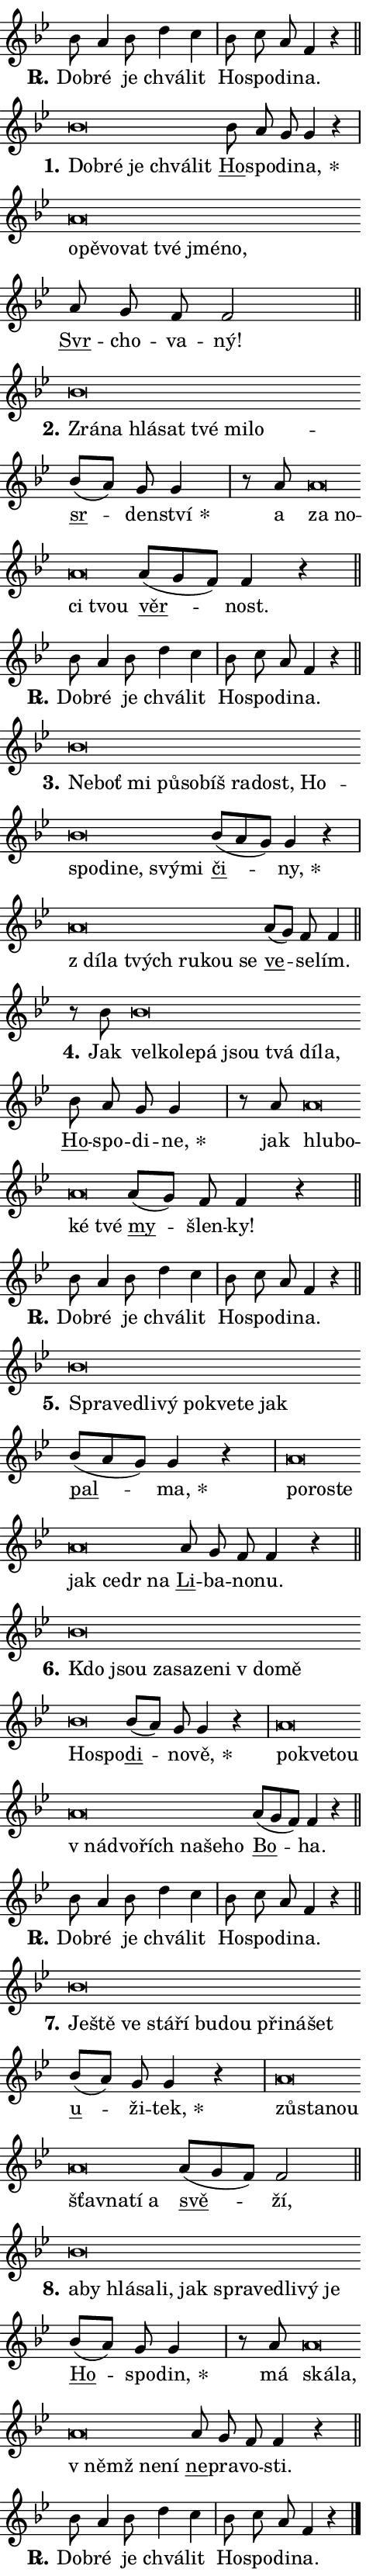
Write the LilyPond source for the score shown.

\version "2.24.0"
\header { tagline = "" }
\paper {
  indent = 0\cm
  top-margin = 0\cm
  right-margin = 0.13\cm % to fit lyric hyphens
  bottom-margin = 0\cm
  left-margin = 0\cm
  paper-width = 8\cm
  page-breaking = #ly:one-page-breaking
  system-system-spacing.basic-distance = #11
  score-system-spacing.basic-distance = #11
  ragged-last = ##f
}


%% Author: Thomas Morley
%% https://lists.gnu.org/archive/html/lilypond-user/2020-05/msg00002.html
#(define (line-position grob)
"Returns position of @var[grob} in current system:
   @code{'start}, if at first time-step
   @code{'end}, if at last time-step
   @code{'middle} otherwise
"
  (let* ((col (ly:item-get-column grob))
         (ln (ly:grob-object col 'left-neighbor))
         (rn (ly:grob-object col 'right-neighbor))
         (col-to-check-left (if (ly:grob? ln) ln col))
         (col-to-check-right (if (ly:grob? rn) rn col))
         (break-dir-left
           (and
             (ly:grob-property col-to-check-left 'non-musical #f)
             (ly:item-break-dir col-to-check-left)))
         (break-dir-right
           (and
             (ly:grob-property col-to-check-right 'non-musical #f)
             (ly:item-break-dir col-to-check-right))))
        (cond ((eqv? 1 break-dir-left) 'start)
              ((eqv? -1 break-dir-right) 'end)
              (else 'middle))))

#(define (tranparent-at-line-position vctor)
  (lambda (grob)
  "Relying on @code{line-position} select the relevant enry from @var{vctor}.
Used to determine transparency,"
    (case (line-position grob)
      ((end) (not (vector-ref vctor 0)))
      ((middle) (not (vector-ref vctor 1)))
      ((start) (not (vector-ref vctor 2))))))

noteHeadBreakVisibility =
#(define-music-function (break-visibility)(vector?)
"Makes @code{NoteHead}s transparent relying on @var{break-visibility}"
#{
  \override NoteHead.transparent =
    #(tranparent-at-line-position break-visibility)
#})

#(define delete-ledgers-for-transparent-note-heads
  (lambda (grob)
    "Reads whether a @code{NoteHead} is transparent.
If so this @code{NoteHead} is removed from @code{'note-heads} from
@var{grob}, which is supposed to be @code{LedgerLineSpanner}.
As a result ledgers are not printed for this @code{NoteHead}"
    (let* ((nhds-array (ly:grob-object grob 'note-heads))
           (nhds-list
             (if (ly:grob-array? nhds-array)
                 (ly:grob-array->list nhds-array)
                 '()))
           ;; Relies on the transparent-property being done before
           ;; Staff.LedgerLineSpanner.after-line-breaking is executed.
           ;; This is fragile ...
           (to-keep
             (remove
               (lambda (nhd)
                 (ly:grob-property nhd 'transparent #f))
               nhds-list)))
      ;; TODO find a better method to iterate over grob-arrays, similiar
      ;; to filter/remove etc for lists
      ;; For now rebuilt from scratch
      (set! (ly:grob-object grob 'note-heads)  '())
      (for-each
        (lambda (nhd)
          (ly:pointer-group-interface::add-grob grob 'note-heads nhd))
        to-keep))))

squashNotes = {
  \override NoteHead.X-extent = #'(-0.2 . 0.2)
  \override NoteHead.Y-extent = #'(-0.75 . 0)
  \override NoteHead.stencil =
    #(lambda (grob)
       (let ((pos (ly:grob-property grob 'staff-position)))
         (begin
           (if (< pos -7) (display "ERROR: Lower brevis then expected\n") (display ""))
           (if (<= pos -6) ly:text-interface::print ly:note-head::print))))
}
unSquashNotes = {
  \revert NoteHead.X-extent
  \revert NoteHead.Y-extent
  \revert NoteHead.stencil
}

hideNotes = \noteHeadBreakVisibility #begin-of-line-visible
unHideNotes = \noteHeadBreakVisibility #all-visible

% work-around for resetting accidentals
% https://lilypond.org/doc/v2.23/Documentation/notation/displaying-rhythms#unmetered-music
cadenzaMeasure = {
  \cadenzaOff
  \partial 1024 s1024
  \cadenzaOn
}

#(define-markup-command (accent layout props text) (markup?)
  "Underline accented syllable"
  (interpret-markup layout props
    #{\markup \override #'(offset . 4.3) \underline { #text }#}))

responsum = \markup \concat {
  "R" \hspace #-1.05 \path #0.1 #'((moveto 0 0.07) (lineto 0.9 0.8)) \hspace #0.05 "."
}

spaceSize = #0.6828661417322834 % exact space size for TeX Gyre Schola

\layout {
  \context {
    \Staff
    \remove "Time_signature_engraver"
    \override LedgerLineSpanner.after-line-breaking = #delete-ledgers-for-transparent-note-heads
  }
  \context {
    \Lyrics {
      \override LyricSpace.minimum-distance = \spaceSize
      \override LyricText.font-name = #"TeX Gyre Schola"
      \override LyricText.font-size = 1
      \override StanzaNumber.font-name = #"TeX Gyre Schola Bold"
      \override StanzaNumber.font-size = 1
    }
  }
  \context {
    \Score 
    \override NoteHead.text =
      #(lambda (grob) 
        (let ((pos (ly:grob-property grob 'staff-position)))
          #{\markup {
            \combine
              \halign #-0.55 \raise #(if (= pos -6) 0 0.5) \override #'(thickness . 2) \draw-line #'(3.2 . 0)
              \musicglyph "noteheads.sM1"
          }#}))
  }
}

% magnetic-lyrics.ily
%
%   written by
%     Jean Abou Samra <jean@abou-samra.fr>
%     Werner Lemberg <wl@gnu.org>
%
%   adapted by
%     Jiri Hon <jiri.hon@gmail.com>
%
% Version 2022-Apr-15

% https://www.mail-archive.com/lilypond-user@gnu.org/msg149350.html

#(define (Left_hyphen_pointer_engraver context)
   "Collect syllable-hyphen-syllable occurrences in lyrics and store
them in properties.  This engraver only looks to the left.  For
example, if the lyrics input is @code{foo -- bar}, it does the
following.

@itemize @bullet
@item
Set the @code{text} property of the @code{LyricHyphen} grob between
@q{foo} and @q{bar} to @code{foo}.

@item
Set the @code{left-hyphen} property of the @code{LyricText} grob with
text @q{foo} to the @code{LyricHyphen} grob between @q{foo} and
@q{bar}.
@end itemize

Use this auxiliary engraver in combination with the
@code{lyric-@/text::@/apply-@/magnetic-@/offset!} hook."
   (let ((hyphen #f)
         (text #f))
     (make-engraver
      (acknowledgers
       ((lyric-syllable-interface engraver grob source-engraver)
        (set! text grob)))
      (end-acknowledgers
       ((lyric-hyphen-interface engraver grob source-engraver)
        ;(when (not (grob::has-interface grob 'lyric-space-interface))
          (set! hyphen grob)));)
      ((stop-translation-timestep engraver)
       (when (and text hyphen)
         (ly:grob-set-object! text 'left-hyphen hyphen))
       (set! text #f)
       (set! hyphen #f)))))

#(define (lyric-text::apply-magnetic-offset! grob)
   "If the space between two syllables is less than the value in
property @code{LyricText@/.details@/.squash-threshold}, move the right
syllable to the left so that it gets concatenated with the left
syllable.

Use this function as a hook for
@code{LyricText@/.after-@/line-@/breaking} if the
@code{Left_@/hyphen_@/pointer_@/engraver} is active."
   (let ((hyphen (ly:grob-object grob 'left-hyphen #f)))
     (when hyphen
       (let ((left-text (ly:spanner-bound hyphen LEFT)))
         (when (grob::has-interface left-text 'lyric-syllable-interface)
           (let* ((common (ly:grob-common-refpoint grob left-text X))
                  (this-x-ext (ly:grob-extent grob common X))
                  (left-x-ext
                   (begin
                     ;; Trigger magnetism for left-text.
                     (ly:grob-property left-text 'after-line-breaking)
                     (ly:grob-extent left-text common X)))
                  ;; `delta` is the gap width between two syllables.
                  (delta (- (interval-start this-x-ext)
                            (interval-end left-x-ext)))
                  (details (ly:grob-property grob 'details))
                  (threshold (assoc-get 'squash-threshold details 0.2)))
             (when (< delta threshold)
               (let* (;; We have to manipulate the input text so that
                      ;; ligatures crossing syllable boundaries are not
                      ;; disabled.  For languages based on the Latin
                      ;; script this is essentially a beautification.
                      ;; However, for non-Western scripts it can be a
                      ;; necessity.
                      (lt (ly:grob-property left-text 'text))
                      (rt (ly:grob-property grob 'text))
                      (is-space (grob::has-interface hyphen 'lyric-space-interface))
                      (space (if is-space " " ""))
                      (extra-delta (if is-space spaceSize 0))
                      ;; Append new syllable.
                      (ltrt-space (if (and (string? lt) (string? rt))
                                (string-append lt space rt)
                                (make-concat-markup (list lt space rt))))
                      ;; Right-align `ltrt` to the right side.
                      (ltrt-space-markup (grob-interpret-markup
                               grob
                               (make-translate-markup
                                (cons (interval-length this-x-ext) 0)
                                (make-right-align-markup ltrt-space)))))
                 (begin
                   ;; Don't print `left-text`.
                   (ly:grob-set-property! left-text 'stencil #f)
                   ;; Set text and stencil (which holds all collected
                   ;; syllables so far) and shift it to the left.
                   (ly:grob-set-property! grob 'text ltrt-space)
                   (ly:grob-set-property! grob 'stencil ltrt-space-markup)
                   (ly:grob-translate-axis! grob (- (- delta extra-delta)) X))))))))))


#(define (lyric-hyphen::displace-bounds-first grob)
   ;; Make very sure this callback isn't triggered too early.
   (let ((left (ly:spanner-bound grob LEFT))
         (right (ly:spanner-bound grob RIGHT)))
     (ly:grob-property left 'after-line-breaking)
     (ly:grob-property right 'after-line-breaking)
     (ly:lyric-hyphen::print grob)))

squashThreshold = #0.4

\layout {
  \context {
    \Lyrics
    \consists #Left_hyphen_pointer_engraver
    \override LyricText.after-line-breaking =
      #lyric-text::apply-magnetic-offset!
    \override LyricHyphen.stencil = #lyric-hyphen::displace-bounds-first
    \override LyricText.details.squash-threshold = \squashThreshold
    \override LyricHyphen.minimum-distance = 0
    \override LyricHyphen.minimum-length = \squashThreshold
  }
}

squashText = \override LyricText.details.squash-threshold = 9999
unSquashText = \override LyricText.details.squash-threshold = \squashThreshold

leftText = \override LyricText.self-alignment-X = #LEFT
unLeftText = \revert LyricText.self-alignment-X

starOffset = #(lambda (grob) 
                (let ((x_offset (ly:self-alignment-interface::aligned-on-x-parent grob)))
                  (if (= x_offset 0) 0 (+ x_offset 1.2))))

star = #(define-music-function (syllable)(string?)
"Append star separator at the end of a syllable"
#{
  \once \override LyricText.X-offset = #starOffset
  \lyricmode { \markup {
    #syllable
    \override #'((font-name . "TeX Gyre Schola Bold")) \hspace #0.2 \lower #0.65 \larger "*"
  } }
#})

starAccent = #(define-music-function (syllable)(string?)
"Append star separator at the end of a syllable and make accent"
#{
  \once \override LyricText.X-offset = #starOffset
  \lyricmode { \markup {
    \accent #syllable
    \override #'((font-name . "TeX Gyre Schola Bold")) \hspace #0.2 \lower #0.65 \larger "*"
  } }
#})

breath = #(define-music-function (syllable)(string?)
"Append breathing indicator at the end of a syllable"
#{
  \lyricmode { \markup { #syllable "+" } }
#})

optionalBreath = #(define-music-function (syllable)(string?)
"Append optional breathing indicator at the end of a syllable"
#{
  \lyricmode { \markup { #syllable "(+)" } }
#})


\score {
    <<
        \new Voice = "melody" { \cadenzaOn \key bes \major \relative { bes'8 a4 bes8 d4 c \cadenzaMeasure \bar "|" bes8 c a f4 r \cadenzaMeasure \bar "||" \break } }
        \new Lyrics \lyricsto "melody" { \lyricmode { \set stanza = \responsum
Dob -- ré je chvá -- lit Ho -- spo -- di -- na. } }
    >>
    \layout {}
}

\score {
    <<
        \new Voice = "melody" { \cadenzaOn \key bes \major \relative { \squashNotes bes'\breve*1/16 \hideNotes \breve*1/16 \bar "" \breve*1/16 \bar "" \breve*1/16 \breve*1/16 \bar "" \unHideNotes \unSquashNotes \bar "" bes8 a g g4 r \cadenzaMeasure \bar "|" \squashNotes a\breve*1/16 \hideNotes \breve*1/16 \bar "" \breve*1/16 \bar "" \breve*1/16 \bar "" \breve*1/16 \bar "" \breve*1/16 \breve*1/16 \bar "" \unHideNotes \unSquashNotes \bar "" a8 g f f2 \cadenzaMeasure \bar "||" \break } }
        \new Lyrics \lyricsto "melody" { \lyricmode { \set stanza = "1."
\leftText Dob -- \squashText ré je chvá -- lit \unLeftText \unSquashText \markup \accent Ho -- spo -- di -- \star na, \leftText o -- \squashText pě -- vo -- vat tvé jmé -- no, \unLeftText \unSquashText \markup \accent Svr -- cho -- va -- ný! } }
    >>
    \layout {}
}

\score {
    <<
        \new Voice = "melody" { \cadenzaOn \key bes \major \relative { \squashNotes bes'\breve*1/16 \hideNotes \breve*1/16 \bar "" \breve*1/16 \bar "" \breve*1/16 \bar "" \breve*1/16 \bar "" \breve*1/16 \breve*1/16 \bar "" \unHideNotes \unSquashNotes \bar "" bes8[( a)] g g4 \cadenzaMeasure \bar "|" r8 a8 \squashNotes a\breve*1/16 \hideNotes \breve*1/16 \bar "" \breve*1/16 \breve*1/16 \bar "" \unHideNotes \unSquashNotes \bar "" a8[( g f)] f4 r \cadenzaMeasure \bar "||" \break } }
        \new Lyrics \lyricsto "melody" { \lyricmode { \set stanza = "2."
\leftText Zrá -- \squashText na hlá -- sat tvé mi -- lo -- \unLeftText \unSquashText \markup \accent sr -- den -- \star ství a \leftText za \squashText no -- ci tvou \unLeftText \unSquashText \markup \accent věr -- nost. } }
    >>
    \layout {}
}

\score {
    <<
        \new Voice = "melody" { \cadenzaOn \key bes \major \relative { bes'8 a4 bes8 d4 c \cadenzaMeasure \bar "|" bes8 c a f4 r \cadenzaMeasure \bar "||" \break } }
        \new Lyrics \lyricsto "melody" { \lyricmode { \set stanza = \responsum
Dob -- ré je chvá -- lit Ho -- spo -- di -- na. } }
    >>
    \layout {}
}

\score {
    <<
        \new Voice = "melody" { \cadenzaOn \key bes \major \relative { \squashNotes bes'\breve*1/16 \hideNotes \breve*1/16 \bar "" \breve*1/16 \bar "" \breve*1/16 \bar "" \breve*1/16 \bar "" \breve*1/16 \bar "" \breve*1/16 \bar "" \breve*1/16 \bar "" \breve*1/16 \bar "" \breve*1/16 \bar "" \breve*1/16 \bar "" \breve*1/16 \bar "" \breve*1/16 \breve*1/16 \bar "" \unHideNotes \unSquashNotes \bar "" bes8[( a g)] g4 r \cadenzaMeasure \bar "|" \squashNotes a\breve*1/16 \hideNotes \breve*1/16 \bar "" \breve*1/16 \bar "" \breve*1/16 \bar "" \breve*1/16 \breve*1/16 \bar "" \unHideNotes \unSquashNotes \bar "" a8[( g)] f f4 \cadenzaMeasure \bar "||" \break } }
        \new Lyrics \lyricsto "melody" { \lyricmode { \set stanza = "3."
\leftText Ne -- \squashText boť mi pů -- so -- bíš ra -- dost, Ho -- spo -- di -- ne, svý -- mi \unLeftText \unSquashText \markup \accent či -- \star ny, \leftText "z dí" -- \squashText la tvých ru -- kou se \unLeftText \unSquashText \markup \accent ve -- se -- lím. } }
    >>
    \layout {}
}

\score {
    <<
        \new Voice = "melody" { \cadenzaOn \key bes \major \relative { r8 bes'8 \squashNotes bes\breve*1/16 \hideNotes \breve*1/16 \bar "" \breve*1/16 \bar "" \breve*1/16 \bar "" \breve*1/16 \bar "" \breve*1/16 \bar "" \breve*1/16 \breve*1/16 \bar "" \unHideNotes \unSquashNotes \bar "" bes8 a g g4 \cadenzaMeasure \bar "|" r8 a8 \squashNotes a\breve*1/16 \hideNotes \breve*1/16 \bar "" \breve*1/16 \breve*1/16 \bar "" \unHideNotes \unSquashNotes \bar "" a8[( g)] f f4 r \cadenzaMeasure \bar "||" \break } }
        \new Lyrics \lyricsto "melody" { \lyricmode { \set stanza = "4."
Jak \leftText vel -- \squashText ko -- le -- pá jsou tvá dí -- la, \unLeftText \unSquashText \markup \accent Ho -- spo -- di -- \star ne, jak \leftText hlu -- \squashText bo -- ké tvé \unLeftText \unSquashText \markup \accent my -- šlen -- ky! } }
    >>
    \layout {}
}

\score {
    <<
        \new Voice = "melody" { \cadenzaOn \key bes \major \relative { bes'8 a4 bes8 d4 c \cadenzaMeasure \bar "|" bes8 c a f4 r \cadenzaMeasure \bar "||" \break } }
        \new Lyrics \lyricsto "melody" { \lyricmode { \set stanza = \responsum
Dob -- ré je chvá -- lit Ho -- spo -- di -- na. } }
    >>
    \layout {}
}

\score {
    <<
        \new Voice = "melody" { \cadenzaOn \key bes \major \relative { \squashNotes bes'\breve*1/16 \hideNotes \breve*1/16 \bar "" \breve*1/16 \bar "" \breve*1/16 \bar "" \breve*1/16 \bar "" \breve*1/16 \bar "" \breve*1/16 \breve*1/16 \bar "" \unHideNotes \unSquashNotes \bar "" bes8[( a g)] g4 r \cadenzaMeasure \bar "|" \squashNotes a\breve*1/16 \hideNotes \breve*1/16 \bar "" \breve*1/16 \bar "" \breve*1/16 \bar "" \breve*1/16 \bar "" \breve*1/16 \breve*1/16 \bar "" \unHideNotes \unSquashNotes \bar "" a8 g f f4 r \cadenzaMeasure \bar "||" \break } }
        \new Lyrics \lyricsto "melody" { \lyricmode { \set stanza = "5."
\leftText Spra -- \squashText ve -- dli -- vý po -- kve -- te jak \unLeftText \unSquashText \markup \accent pal -- \star ma, \leftText po -- \squashText ro -- ste jak ce -- dr na \unLeftText \unSquashText \markup \accent Li -- ba -- no -- nu. } }
    >>
    \layout {}
}

\score {
    <<
        \new Voice = "melody" { \cadenzaOn \key bes \major \relative { \squashNotes bes'\breve*1/16 \hideNotes \breve*1/16 \bar "" \breve*1/16 \bar "" \breve*1/16 \bar "" \breve*1/16 \bar "" \breve*1/16 \bar "" \breve*1/16 \bar "" \breve*1/16 \bar "" \breve*1/16 \breve*1/16 \bar "" \unHideNotes \unSquashNotes \bar "" bes8[( a)] g g4 r \cadenzaMeasure \bar "|" \squashNotes a\breve*1/16 \hideNotes \breve*1/16 \bar "" \breve*1/16 \bar "" \breve*1/16 \bar "" \breve*1/16 \bar "" \breve*1/16 \bar "" \breve*1/16 \bar "" \breve*1/16 \breve*1/16 \bar "" \unHideNotes \unSquashNotes \bar "" a8[( g f)] f4 r \cadenzaMeasure \bar "||" \break } }
        \new Lyrics \lyricsto "melody" { \lyricmode { \set stanza = "6."
\leftText Kdo \squashText jsou za -- sa -- ze -- ni "v do" -- mě Ho -- spo -- \unLeftText \unSquashText \markup \accent di -- no -- \star vě, \leftText po -- \squashText kve -- tou "v ná" -- dvo -- řích na -- še -- ho \unLeftText \unSquashText \markup \accent Bo -- ha. } }
    >>
    \layout {}
}

\score {
    <<
        \new Voice = "melody" { \cadenzaOn \key bes \major \relative { bes'8 a4 bes8 d4 c \cadenzaMeasure \bar "|" bes8 c a f4 r \cadenzaMeasure \bar "||" \break } }
        \new Lyrics \lyricsto "melody" { \lyricmode { \set stanza = \responsum
Dob -- ré je chvá -- lit Ho -- spo -- di -- na. } }
    >>
    \layout {}
}

\score {
    <<
        \new Voice = "melody" { \cadenzaOn \key bes \major \relative { \squashNotes bes'\breve*1/16 \hideNotes \breve*1/16 \bar "" \breve*1/16 \bar "" \breve*1/16 \bar "" \breve*1/16 \bar "" \breve*1/16 \bar "" \breve*1/16 \bar "" \breve*1/16 \bar "" \breve*1/16 \breve*1/16 \bar "" \unHideNotes \unSquashNotes \bar "" bes8[( a)] g g4 r \cadenzaMeasure \bar "|" \squashNotes a\breve*1/16 \hideNotes \breve*1/16 \bar "" \breve*1/16 \bar "" \breve*1/16 \bar "" \breve*1/16 \bar "" \breve*1/16 \breve*1/16 \bar "" \unHideNotes \unSquashNotes \bar "" a8[( g f)] f2 \cadenzaMeasure \bar "||" \break } }
        \new Lyrics \lyricsto "melody" { \lyricmode { \set stanza = "7."
\leftText Je -- \squashText ště ve stá -- ří bu -- dou při -- ná -- šet \unLeftText \unSquashText \markup \accent u -- ži -- \star tek, \leftText zů -- \squashText sta -- nou šťav -- na -- tí a \unLeftText \unSquashText \markup \accent svě -- ží, } }
    >>
    \layout {}
}

\score {
    <<
        \new Voice = "melody" { \cadenzaOn \key bes \major \relative { \squashNotes bes'\breve*1/16 \hideNotes \breve*1/16 \bar "" \breve*1/16 \bar "" \breve*1/16 \bar "" \breve*1/16 \bar "" \breve*1/16 \bar "" \breve*1/16 \bar "" \breve*1/16 \bar "" \breve*1/16 \bar "" \breve*1/16 \breve*1/16 \bar "" \unHideNotes \unSquashNotes \bar "" bes8[( a)] g g4 \cadenzaMeasure \bar "|" r8 a8 \squashNotes a\breve*1/16 \hideNotes \breve*1/16 \bar "" \breve*1/16 \bar "" \breve*1/16 \breve*1/16 \bar "" \unHideNotes \unSquashNotes \bar "" a8 g f f4 r \cadenzaMeasure \bar "||" \break } }
        \new Lyrics \lyricsto "melody" { \lyricmode { \set stanza = "8."
\leftText a -- \squashText by hlá -- sa -- li, jak spra -- ve -- dli -- vý je \unLeftText \unSquashText \markup \accent Ho -- spo -- \star din, má \leftText ská -- \squashText la, "v němž" ne -- ní \unLeftText \unSquashText \markup \accent ne -- pra -- vo -- sti. } }
    >>
    \layout {}
}

\score {
    <<
        \new Voice = "melody" { \cadenzaOn \key bes \major \relative { bes'8 a4 bes8 d4 c \cadenzaMeasure \bar "|" bes8 c a f4 r \cadenzaMeasure \bar "||" \break } \bar "|." }
        \new Lyrics \lyricsto "melody" { \lyricmode { \set stanza = \responsum
Dob -- ré je chvá -- lit Ho -- spo -- di -- na. } }
    >>
    \layout {}
}
